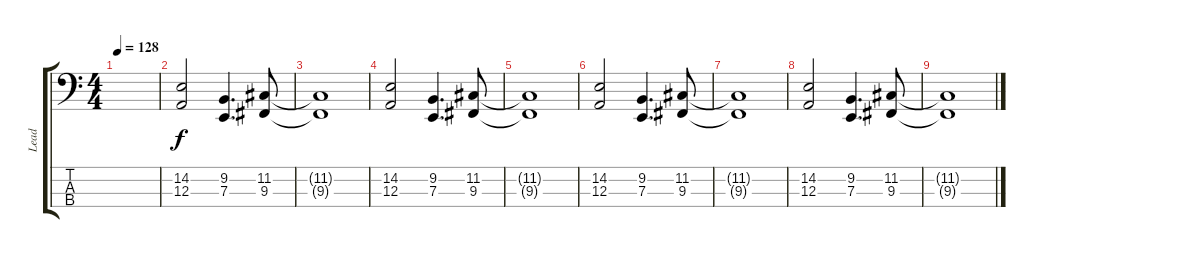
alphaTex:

\track ("Lead" "Lead") {instrument lead8bassandlead}
\staff {score tabs}
\tuning (G2 D2 A1 E1) {hide}
\ts (4 4)
\tempo 128
\clef f4
\ks c
|
(14.2 12.3).2 (9.2 7.3).4{d} (11.2 9.3).8 |
(11.2{t} 9.3{t}).1 |
(14.2 12.3).2 (9.2 7.3).4{d} (11.2 9.3).8 |
(11.2{t} 9.3{t}).1 |
(14.2 12.3).2 (9.2 7.3).4{d} (11.2 9.3).8 |
(11.2{t} 9.3{t}).1 |
(14.2 12.3).2 (9.2 7.3).4{d} (11.2 9.3).8 |
(11.2{t} 9.3{t}).1
